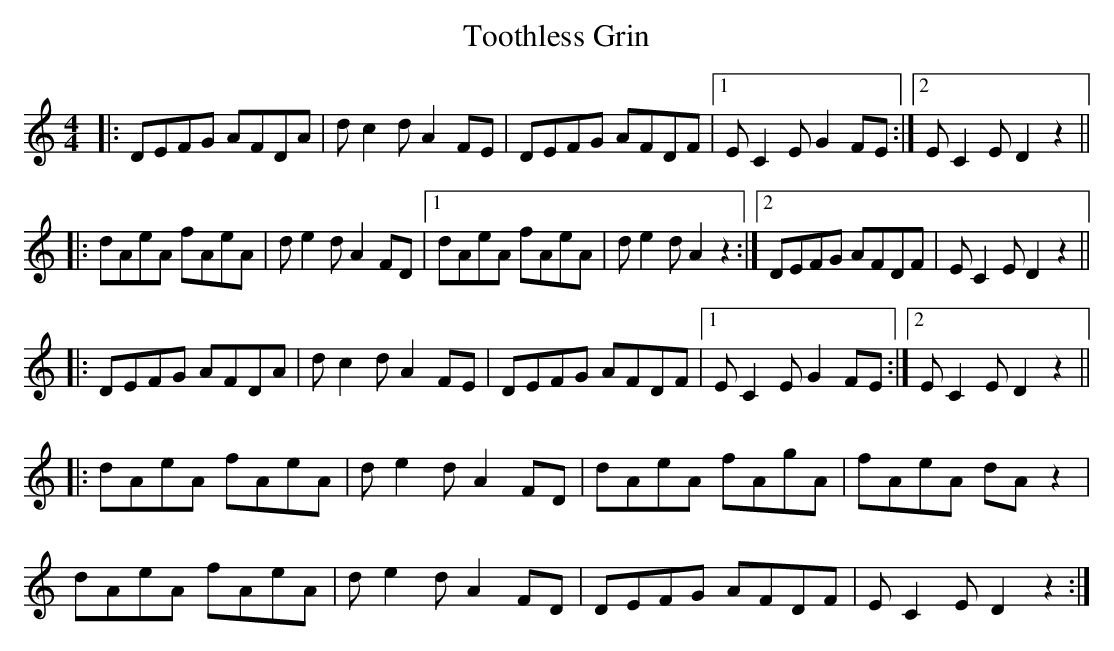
X:1
T: Toothless Grin
M: 4/4
L: 1/8
K: Cmaj
|:DEFG AFDA|dc2d A2FE|DEFG AFDF|1 EC2EG2 FE:|2 EC2 ED2z2||
|:dAeA fAeA|de2d A2FD|1 dAeA fAeA|de2dA2z2:|2 DEFG AFDF|EC2E D2z2||
|:DEFG AFDA|dc2d A2FE|DEFG AFDF|1 EC2E G2 FE:|2 EC2E D2z2||
|:dAeA fAeA|de2d A2FD|dAeA fAgA|fAeA dAz2|
dAeA fAeA|de2d A2FD|DEFG AFDF|EC2E D2z2:|
